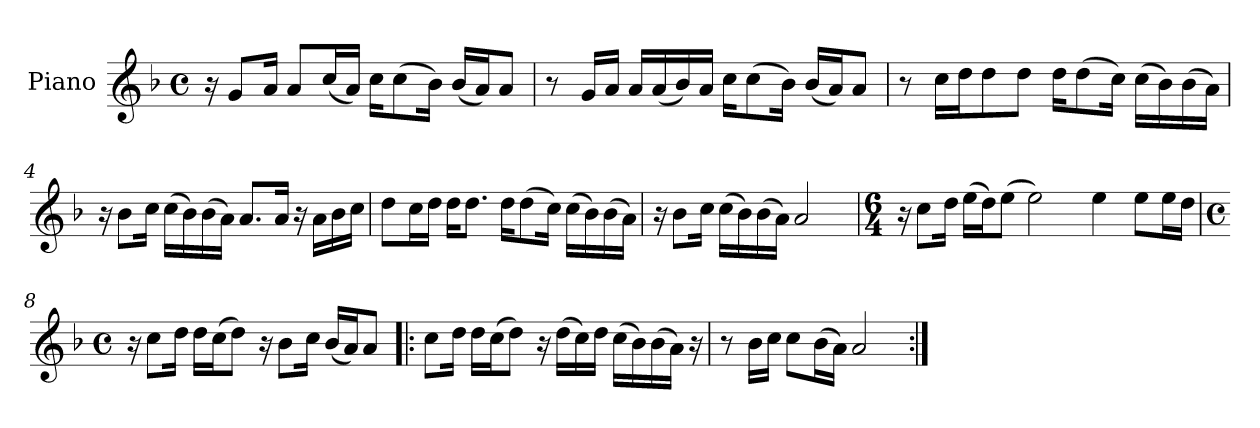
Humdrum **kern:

**kern
*part1
*staff1
*I"Piano
*I'Pno.
*clefG2
*k[b-]
*F:
*M4/4
*met(c)
=1
16r
8g/L
16a/Jk
8a/L
(16cc/L
16a/JJ)
16cc\KL
(8cc\
16b-\Jk)
(16b-/LL
16a/J)
8a/J
=2
8r
16g/LL
16a/JJ
16a/LL
(16a/
16b-/)
16a/JJ
16cc\KL
(8cc\
16b-\Jk)
(16b-/LL
16a/J)
8a/J
=3
8r
16cc\LL
16dd\J
8dd\
8dd\J
16dd\KL
(8dd\
16cc\Jk)
(16cc\LL
16b-\)
(16b-\
16a\JJ)
!!LO:LB:g=z
=4
16r
8b-\L
16cc\Jk
(16cc\LL
16b-\)
(16b-\
16a\JJ)
8.a/L
16a/Jk
16r
16a\LL
16b-\
16cc\JJ
=5
8dd\L
16cc\L
16dd\JJ
16dd\KL
8.dd\J
16dd\KL
(8dd\
16cc\Jk)
(16cc\LL
16b-\)
(16b-\
16a\JJ)
=6
16r
8b-\L
16cc\Jk
(16cc\LL
16b-\)
(16b-\
16a\JJ)
2a/
!!LO:LB:g=z
=7
*M6/4
16r
8cc\L
16dd\Jk
(16ee\LL
16dd\J)
(8ee\J
2ee\)
4ee\
8ee\L
16ee\L
16dd\JJ
=8
*M4/4
*met(c)
16r
8cc\L
16dd\Jk
16dd\LL
(16cc\J
8dd\J)
16r
8b-\L
16cc\Jk
(16b-/LL
16a/J)
8a/J
=9!|:
8cc\L
16dd\Jk
16dd\LL
(16cc\J
8dd\J)
16r
(16dd\LL
16cc\)
16dd\JJ
(16cc\LL
16b-\)
(16b-\
16a\JJ)
16r
!!LO:LB:g=z
=10
8r
16b-\LL
16cc\JJ
8cc\L
(16b-\L
16a\JJ)
2a/
=:|!
*-
